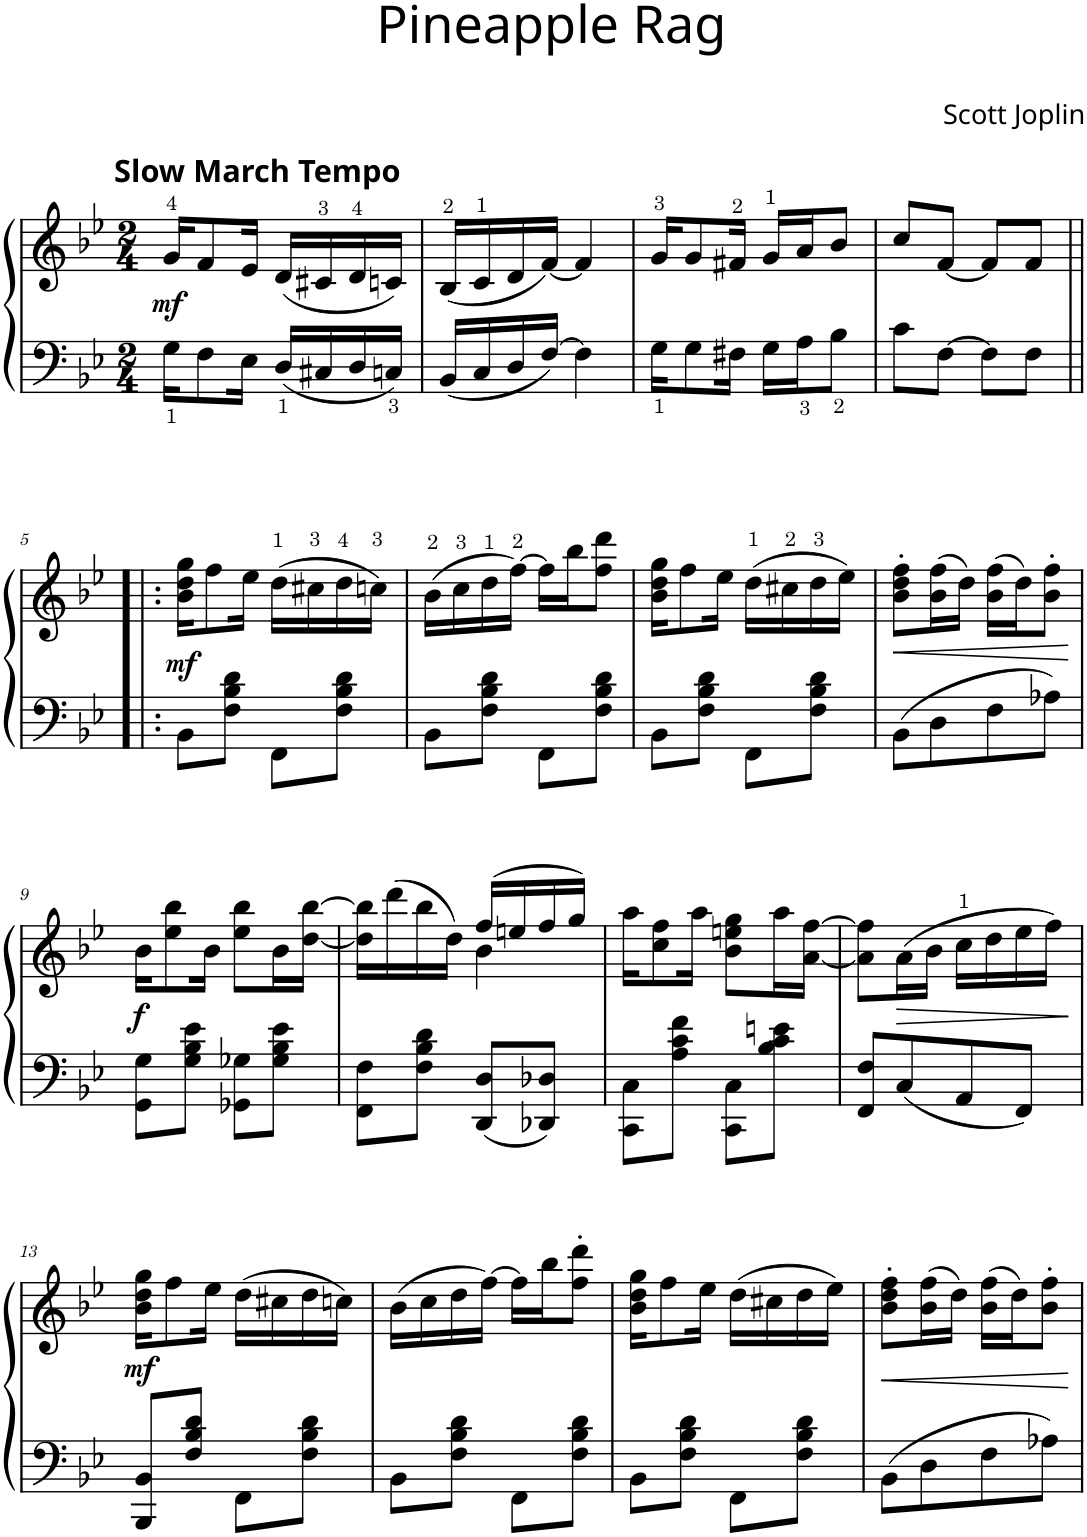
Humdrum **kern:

**kern	**kern	**dynam
*part1	*part1	*part1
*staff2	*staff1	*staff1/2
*I"Piano	*	*
*I'Pno.	*	*
*clefF4	*clefG2	*
*k[b-e-]	*k[b-e-]	*
*M2/4	*M2/4	*
=1	=1	=1
!	!LO:TX:a:B:t=Slow March Tempo	!
!	!	!LO:DY:b
16G\KL	16g/KL	mf
8F\	8f/	.
16E-\Jk	16e-/Jk	.
16D/LL	(16d/LL	.
16C#X/	16c#X/	.
16D/	16d/	.
16Cn/JJ	16cn/JJ)	.
=2	=2	=2
16BB-/LL	(16B-/LL	.
16C/	16c/	.
16D/	16d/	.
[16F/JJ	[16f/JJ)	.
4F\]	4f/]	.
=3	=3	=3
16G\KL	16g/KL	.
8G\	8g/	.
16F#X\Jk	16f#X/Jk	.
16G\LL	16g/LL	.
16A\J	16a/J	.
8B-\J	8b-/J	.
=4	=4	=4
8c\L	8cc/L	.
[8F\J	[8f/J	.
8F\L]	8f/L]	.
8F`\J	8f`/J	.
!!LO:LB:g=z
=5!|:	=5!|:	=5!|:
!	!	!LO:DY:b
8BB-'~\L	16b-\ 16dd\ 16gg\KL	mf
.	8ff'\	.
8F\'~ 8B-\'~ 8d\'~J	.	.
.	16ee-\Jk	.
8FF'~\L	(16dd\LL	.
.	16cc#X\	.
8F\'~ 8B-\'~ 8d\'~J	16dd\	.
.	16ccn\JJ)	.
=6	=6	=6
8BB-'~\L	(16b-\LL	.
.	16cc\	.
8F\'~ 8B-\'~ 8d\'~J	16dd\	.
.	[16ff\JJ)	.
8FF'~\L	16ff'\LL]	.
.	16bb-\J	.
8F\'~ 8B-\'~ 8d\'~J	8ff\' 8ddd\'J	.
=7	=7	=7
8BB-'~\L	16b-\ 16dd\ 16gg\KL	.
.	8ff\	.
8F\'~ 8B-\'~ 8d\'~J	.	.
.	16ee-\Jk	.
8FF'~\L	(16dd\LL	.
.	16cc#X\	.
8F\'~ 8B-\'~ 8d\'~J	16dd\	.
.	16ee-\JJ)	.
=8	=8	=8
!	!	!LO:HP:b
8BB-\L	8b-\' 8dd\' 8ff\'L	<
8D\	(16b-\ 16ff\L	.
.	16dd\JJ)	.
8F\	(16b-\ 16ff\LL	.
.	16dd\J)	.
8A-X\J	8b-\' 8ff\'J	.
.	.	[
!!LO:LB:g=z
=9	=9	=9
!	!	!LO:DY:b
8GG\'~ 8G\'~L	16b-\KL	f
.	8ee-\ 8bb-\	.
8G\'~ 8B-\'~ 8e-\'~J	.	.
.	16b-\Jk	.
8GG-X\'~ 8G-X\'~L	8ee-\ 8bb-\L	.
8G-\'~ 8B-\'~ 8e-\'~J	16b-\L	.
.	[16dd\ [16bb-\JJ	.
=10	=10	=10
*	*^	*
8FF\'~ 8F\'~L	16dd\] 16bb-\]LL	4ryy	.
.	(16ddd\	.	.
8F\'~ 8B-\'~ 8d\'~J	16bb-\	.	.
.	16dd\JJ)	.	.
8DD/'~ 8D/'~L	(16ff/LL	4b-\	.
.	16een/	.	.
8DD-X/'~ 8D-X/'~J	16ff/	.	.
.	16gg/JJ)	.	.
*	*v	*v	*
=11	=11	=11
8CC\'~ 8C\'~L	16aa\KL	.
.	8cc\ 8ff\	.
8A\'~ 8c\'~ 8f\'~J	.	.
.	16aa\Jk	.
8CC\'~ 8C\'~L	8b-\ 8een\ 8gg\L	.
8B-\'~ 8c\'~ 8en\'~J	16aa\L	.
.	[16a\ [16ff\JJ	.
=12	=12	=12
8FF/'~ 8F/'~L	8a\] 8ff\]L	.
!	!	!LO:HP:b
8C/	(16a\L	>
.	16b-\JJ	.
8AA/	16cc\LL	.
.	16dd\	.
8FF/J	16ee-\	.
.	16ff\JJ)	.
.	.	]
!!LO:LB:g=z
=13	=13	=13
!	!	!LO:DY:b
8BBB-/'~ 8BB-/'~L	16b-\ 16dd\ 16gg\KL	mf
.	8ff'\	.
8F/'~ 8B-/'~ 8d/'~J	.	.
.	16ee-\Jk	.
8FF'~\L	(16dd\LL	.
.	16cc#X\	.
8F\'~ 8B-\'~ 8d\'~J	16dd\	.
.	16ccn\JJ)	.
=14	=14	=14
8BB-'~\L	(16b-\LL	.
.	16cc\	.
8F\'~ 8B-\'~ 8d\'~J	16dd\	.
.	[16ff\JJ)	.
8FF'~\L	16ff'\LL]	.
.	16bb-\J	.
8F\'~ 8B-\'~ 8d\'~J	8ff\' 8ddd\'J	.
=15	=15	=15
8BB-'~\L	16b-\ 16dd\ 16gg\KL	.
.	8ff\	.
8F\'~ 8B-\'~ 8d\'~J	.	.
.	16ee-\Jk	.
8FF'~\L	(16dd\LL	.
.	16cc#X\	.
8F\'~ 8B-\'~ 8d\'~J	16dd\	.
.	16ee-\JJ)	.
=16	=16	=16
!	!	!LO:HP:b
8BB-\L	8b-\' 8dd\' 8ff\'L	<
8D\	(16b-\ 16ff\L	.
.	16dd\JJ)	.
8F\	(16b-\ 16ff\LL	.
.	16dd\J)	.
8A-X\J	8b-\' 8ff\'J	.
.	.	[
=	=	=
*-	*-	*-
